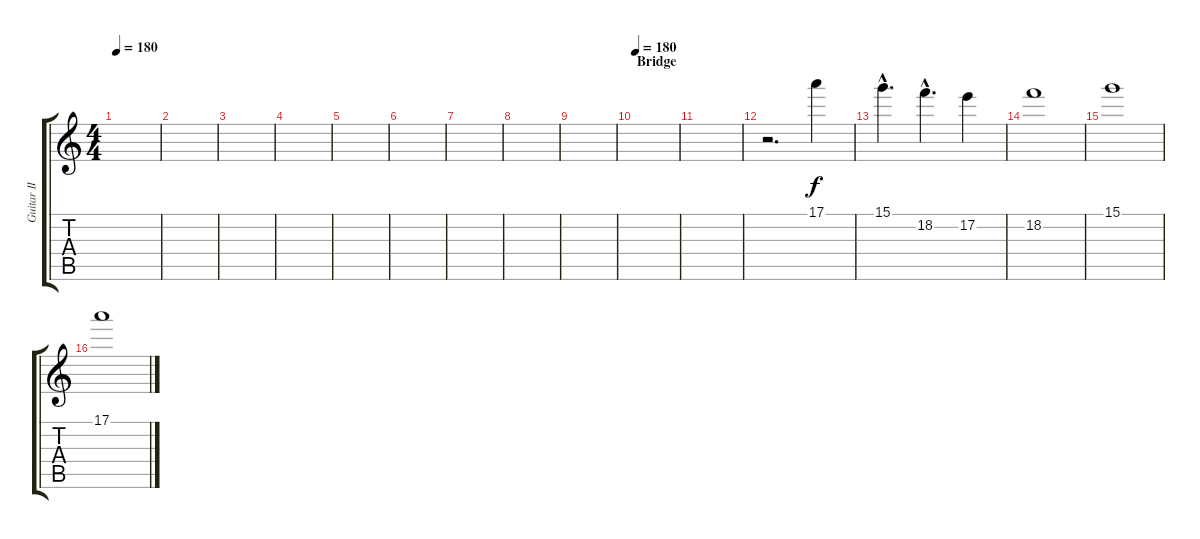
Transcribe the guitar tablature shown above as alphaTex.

\track ("Guitar II Fill" "Guitar II ") {instrument overdrivenguitar}
\staff {score tabs}
\tuning (E4 B3 G3 D3 A2 E2) {hide}
\ts (4 4)
\tempo 180
\clef g2
\ks c
|
|
|
|
|
|
|
|
|
\section ("" "Bridge")
\tempo 180
|
|
r.2{d} 17.1.4 |
15.1{hac}.4{d} 18.2{hac}.4{d} 17.2.4 |
18.2.1 |
15.1.1 |
17.1.1
